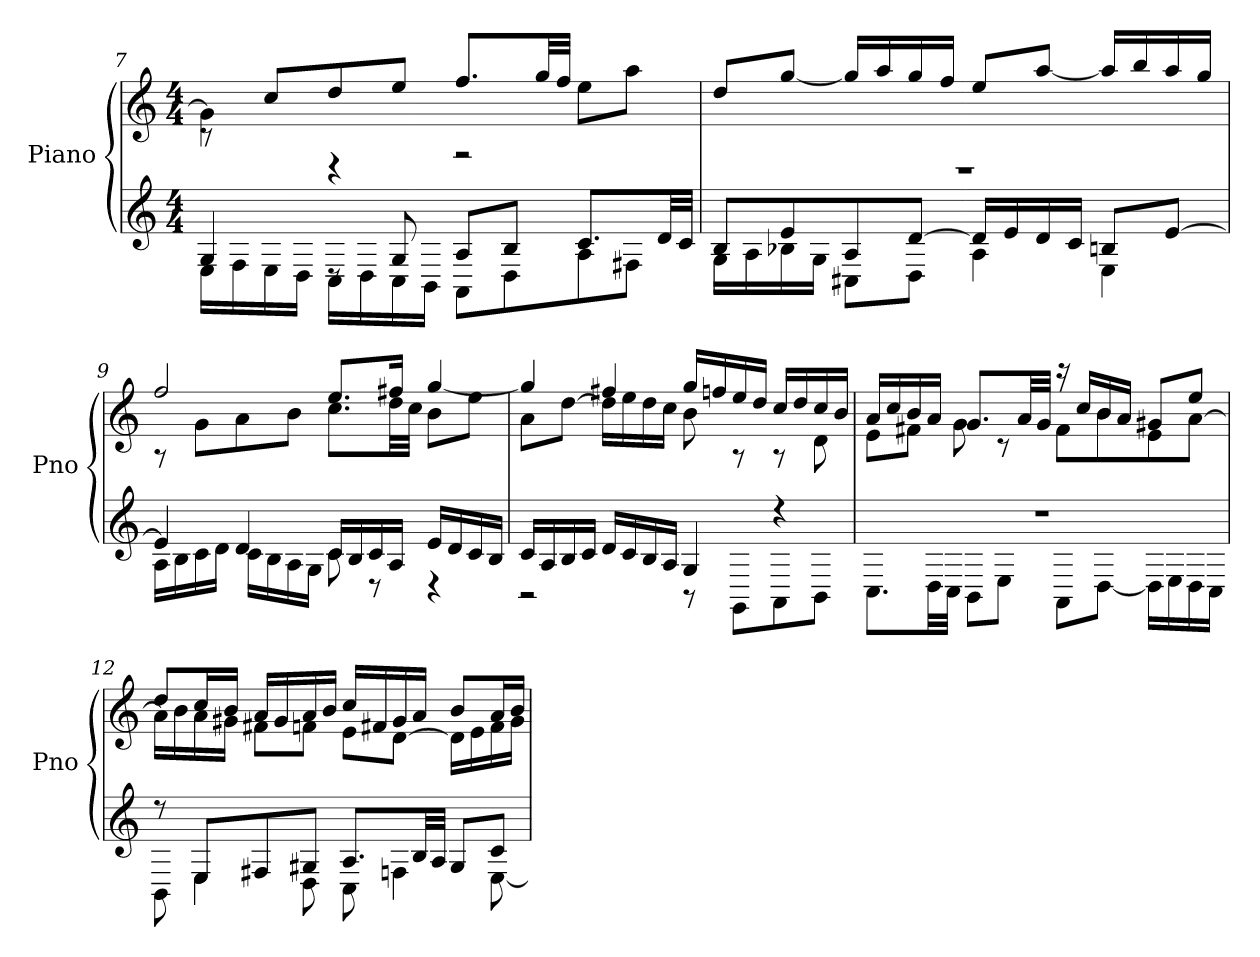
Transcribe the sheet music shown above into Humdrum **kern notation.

**kern	**kern
*part1	*part1
*staff2	*staff1
*I"Piano	*
*I'Pno	*
*clefG2	*clefG2
*k[]	*k[]
*M4/4	*M4/4
=7	=7
*^	*^
4G/	16E\LL	4g\]	8rc
.	16F\	.	.
.	16E\	.	8cc/L
.	16D\JJ	.	.
8rD	16C\LL	4rD	8dd/
.	16D\	.	.
8G/	16C\	.	8ee/J
.	16BB\JJ	.	.
8A/L	8AA\L	2rF	8.ff/L
8B/J	8D\	.	.
.	.	.	32gg/LL
.	.	.	32ff/JJJ
8.c/L	8A\	.	8ee\L
.	8F#X\J	.	8aa\J
32d/LL	.	.	.
32c/JJJ	.	.	.
!!LO:LB:g=z	!!
=8	=8	=8	=8
8B/L	16G\LL	1rD	8dd/L
.	16A\	.	.
8e/	16B-X\	.	[8gg/J
.	16G\JJ	.	.
8A/	8C#X\L	.	16gg/LL]
.	.	.	16aa/
[8d/J	8D\J	.	16gg/
.	.	.	16ff/JJ
16d/LL]	4A\	.	8ee/L
16e/	.	.	.
16d/	.	.	[8aa/J
16c/JJ	.	.	.
8Bn/L	4E\	.	16aa/LL]
.	.	.	16bb/
[8e/J	.	.	16aa/
.	.	.	16gg/JJ
=9	=9	=9	=9
4e/]	16A\LL	8rA	2ff/
.	16B\	.	.
.	16c\	8g\L	.
.	16d\JJ	.	.
4d/	16c\LL	8a\	.
.	16B\	.	.
.	16A\	8b\J	.
.	16G\JJ	.	.
16c/LL	8c\	8.cc\L	8.ee/L
16B/	.	.	.
16c/	8r	.	.
16A/JJ	.	32dd\LL	16ff#X/Jk
.	.	32cc\JJJ	.
16e/LL	4r	8b\L	[4gg/
16d/	.	.	.
16c/	.	8ee\J	.
16B/JJ	.	.	.
!!LO:LB:g=z	!!
=10	=10	=10	=10
16c/LL	2r	8a\L	4gg/]
16A/	.	.	.
16B/	.	[8dd\J	.
16c/JJ	.	.	.
16d/LL	.	16dd\LL]	4ff#X/
16c/	.	16ee\	.
16B/	.	16dd\	.
16A/JJ	.	16cc\JJ	.
4G/	8r	8b\	16gg/LL
.	.	.	16ffn/
.	8GG\L	8rA	16ee/
.	.	.	16dd/JJ
4r	8AA\	8rA	16cc/LL
.	.	.	16dd/
.	8BB\J	8d\	16cc/
.	.	.	16b/JJ
=11	=11	=11	=11
1r	8.C\L	8e\L	16a/LL
.	.	.	16cc/
.	.	8f#X\J	16b/
.	32D\LL	.	16a/JJ
.	32C\JJJ	.	.
.	8BB\L	8.g/L	8g\
.	8E\J	.	8r
.	.	32a/LL	.
.	.	32g/JJJ	.
.	8AA\L	8f#\L	16rccc
.	.	.	16cc/LL
.	[8D\J	8b\	16b/
.	.	.	16a/JJ
.	16D\LL]	8e\	8g#X/L
.	16E\	.	.
.	16D\	[8a\J	8ee/J
.	16C\JJ	.	.
!!LO:PB:g=z	!!
=12	=12	=12	=12
8r	8BB\	16a\LL]	8dd/L
.	.	16b\	.
8E/L	4E\	16a\	16cc/L
.	.	16g#X\JJ	16b/JJ
8F#X/	.	8f#X\L	16a/LL
.	.	.	16g#/
8G#X/J	8D\	8fn\J	16a/
.	.	.	16b/JJ
8.A/L	8C\	8e\L	16cc/LL
.	.	.	16f#X/
.	4Fn\	[8d\J	16g#/
32B/LL	.	.	16a/JJ
32A/JJJ	.	.	.
8G#/L	.	16d\LL]	8b/L
.	.	16e\	.
8c/J	[8E\	16f#\	16a/L
.	.	16g#\JJ	16b/JJ
*v	*v	*	*
*	*v	*v
=	=
*-	*-
